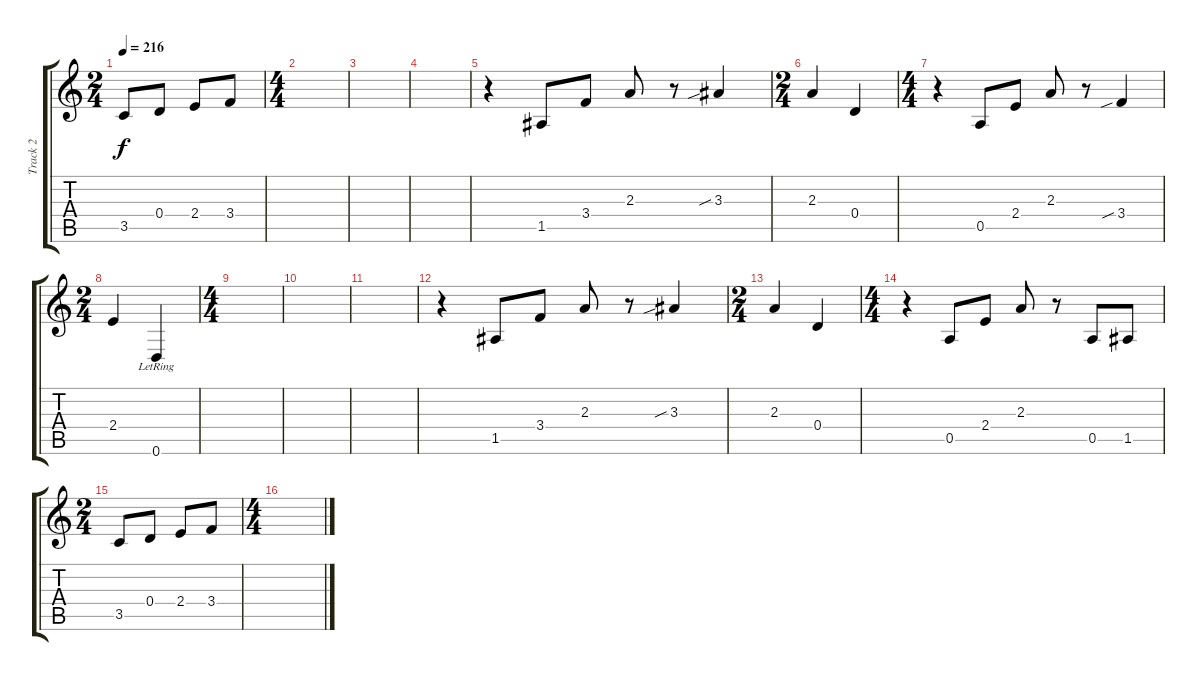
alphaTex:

\track ("Track 2" "Track 2") {instrument distortionguitar}
\staff {score tabs}
\tuning (E4 B3 G3 D3 A2 D2) {hide}
\ts (2 4)
\tempo 216
\clef g2
\ks c
3.5.8{dy f} 0.4.8 2.4.8 3.4.8 |
\ts (4 4)
|
|
|
r.4 1.5.8 3.4.8 2.3.8 r.8 3.3{sib}.4 |
\ts (2 4)
2.3.4 0.4.4 |
\ts (4 4)
r.4 0.5.8 2.4.8 2.3.8 r.8 3.4{sib}.4 |
\ts (2 4)
2.4.4 0.6{lr}.4 |
\ts (4 4)
|
|
|
r.4 1.5.8 3.4.8 2.3.8 r.8 3.3{sib}.4 |
\ts (2 4)
2.3.4 0.4.4 |
\ts (4 4)
r.4 0.5.8 2.4.8 2.3.8 r.8 0.5.8 1.5.8 |
\ts (2 4)
3.5.8 0.4.8 2.4.8 3.4.8 |
\ts (4 4)
